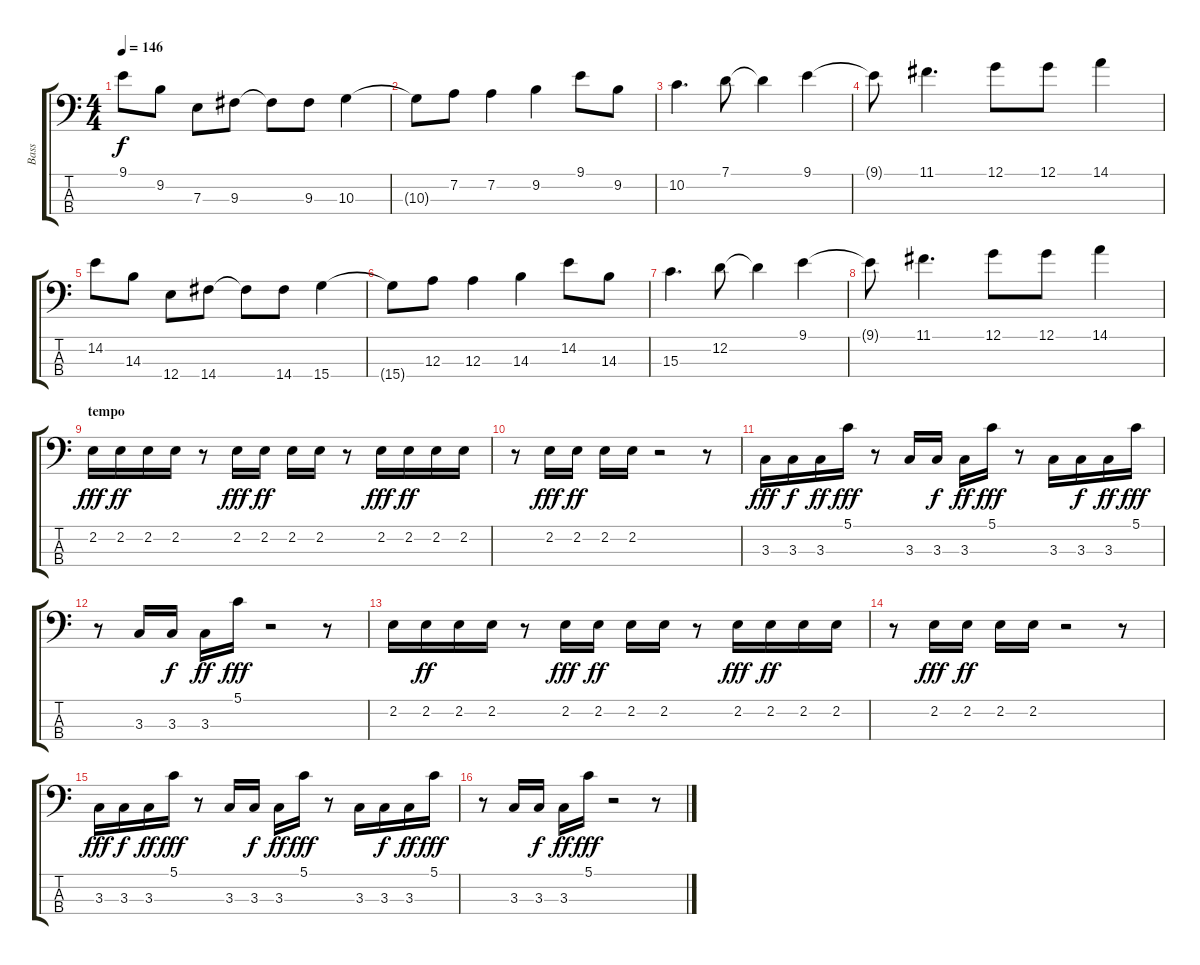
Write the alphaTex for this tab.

\track ("Bass" "Bass") {instrument slapbass1}
\staff {score tabs}
\tuning (G2 D2 A1 E1) {hide}
\ts (4 4)
\tempo 146
\clef f4
\ks c
9.1.8{dy f} 9.2.8 7.3.8 9.3.8 9.3{t}.8 9.3.8 10.3.4 |
10.3{t}.8 7.2.8 7.2.4 9.2.4 9.1.8 9.2.8 |
10.2.4{d} 7.1.8 7.1{t}.4 9.1.4 |
9.1{t}.8 11.1.4{d} 12.1.8 12.1.8 14.1.4 |
14.2.8 14.3.8 12.4.8 14.4.8 14.4{t}.8 14.4.8 15.4.4 |
15.4{t}.8 12.3.8 12.3.4 14.3.4 14.2.8 14.3.8 |
15.3.4{d} 12.2.8 12.2{t}.4 9.1.4 |
9.1{t}.8 11.1.4{d} 12.1.8 12.1.8 14.1.4 |
\section ("" "tempo")
2.2.16{dy fff} 2.2.16{dy ff} 2.2.16 2.2.16 r.8 2.2.16{dy fff} 2.2.16{dy ff} 2.2.16 2.2.16 r.8 2.2.16{dy fff} 2.2.16{dy ff} 2.2.16 2.2.16 |
r.8 2.2.16{dy fff} 2.2.16{dy ff} 2.2.16 2.2.16 r.2 r.8 |
3.3.16{dy fff} 3.3.16{dy f} 3.3.16{dy ff} 5.1.16{dy fff} r.8 3.3.16 3.3.16{dy f} 3.3.16{dy ff} 5.1.16{dy fff} r.8 3.3.16 3.3.16{dy f} 3.3.16{dy ff} 5.1.16{dy fff} |
r.8 3.3.16 3.3.16{dy f} 3.3.16{dy ff} 5.1.16{dy fff} r.2 r.8 |
2.2.16 2.2.16{dy ff} 2.2.16 2.2.16 r.8 2.2.16{dy fff} 2.2.16{dy ff} 2.2.16 2.2.16 r.8 2.2.16{dy fff} 2.2.16{dy ff} 2.2.16 2.2.16 |
r.8 2.2.16{dy fff} 2.2.16{dy ff} 2.2.16 2.2.16 r.2 r.8 |
3.3.16{dy fff} 3.3.16{dy f} 3.3.16{dy ff} 5.1.16{dy fff} r.8 3.3.16 3.3.16{dy f} 3.3.16{dy ff} 5.1.16{dy fff} r.8 3.3.16 3.3.16{dy f} 3.3.16{dy ff} 5.1.16{dy fff} |
r.8 3.3.16 3.3.16{dy f} 3.3.16{dy ff} 5.1.16{dy fff} r.2 r.8
